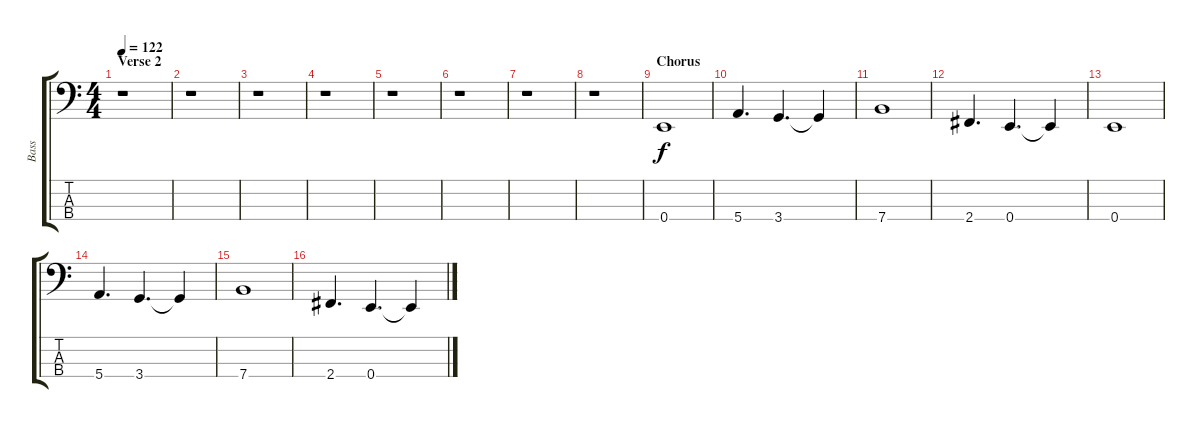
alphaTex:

\track ("Bass" "Bass") {instrument electricbassfinger}
\staff {score tabs}
\tuning (G2 D2 A1 E1) {hide}
\ts (4 4)
\section ("" "Verse 2")
\tempo 122
\clef f4
\ks c
r.1{dy f} |
r.1 |
r.1 |
r.1 |
r.1 |
r.1 |
r.1 |
r.1 |
\section ("" "Chorus")
0.4.1 |
5.4.4{d} 3.4.4{d} 3.4{t}.4 |
7.4.1 |
2.4.4{d} 0.4.4{d} 0.4{t}.4 |
0.4.1 |
5.4.4{d} 3.4.4{d} 3.4{t}.4 |
7.4.1 |
2.4.4{d} 0.4.4{d} 0.4{t}.4
